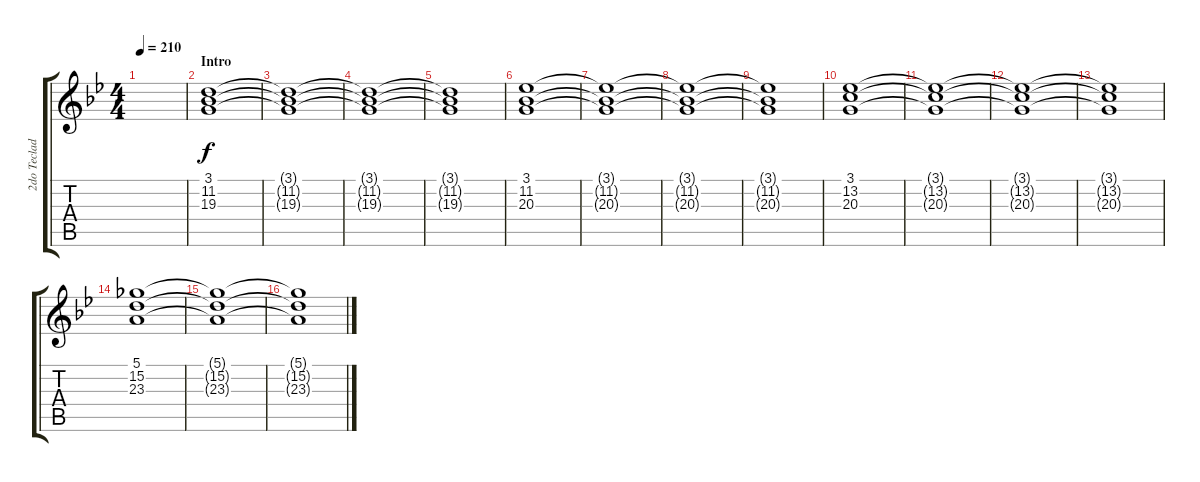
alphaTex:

\track ("2do Teclado (dual)" "2do Teclad") {instrument choiraahs}
\staff {score tabs}
\tuning (E4 B3 G3 D3 A2 E2) {hide}
\ts (4 4)
\tempo 210
\clef g2
\ks gminor
|
\section ("" "Intro")
(3.1 11.2 19.3).1 |
(3.1{t} 11.2{t} 19.3{t}).1 |
(3.1{t} 11.2{t} 19.3{t}).1 |
(3.1{t} 11.2{t} 19.3{t}).1 |
(3.1 11.2 20.3).1 |
(3.1{t} 11.2{t} 20.3{t}).1 |
(3.1{t} 11.2{t} 20.3{t}).1 |
(3.1{t} 11.2{t} 20.3{t}).1 |
(3.1 13.2 20.3).1 |
(3.1{t} 13.2{t} 20.3{t}).1 |
(3.1{t} 13.2{t} 20.3{t}).1 |
(3.1{t} 13.2{t} 20.3{t}).1 |
(5.1 15.2 23.3).1 |
(5.1{t} 15.2{t} 23.3{t}).1 |
(5.1{t} 15.2{t} 23.3{t}).1
